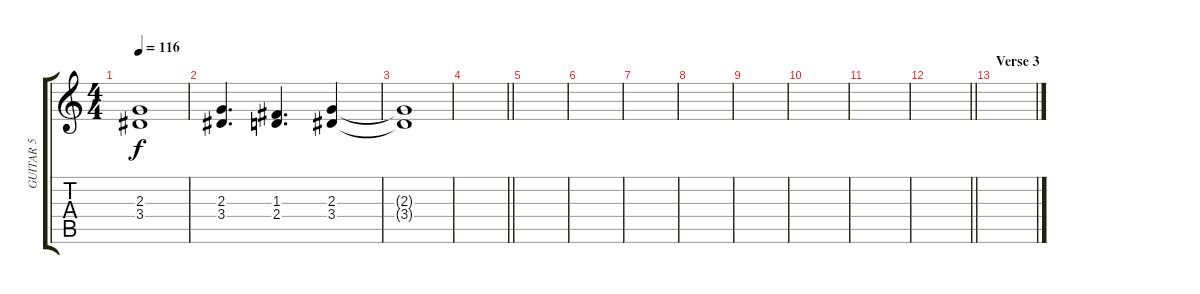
\track ("GUITAR 5" "GUITAR 5") {instrument acousticguitarnylon}
\staff {score tabs}
\tuning (D4 A3 F3 C3 G2 D2) {hide}
\ts (4 4)
\tempo 116
\clef g2
\ks c
(2.3{t} 3.4{t}).1{dy f} |
(2.3 3.4).4{d} (1.3 2.4).4{d} (2.3 3.4).4 |
(2.3{t} 3.4{t}).1 |
\barLineRight lightlight
|
|
|
|
|
|
|
|
\barLineRight lightlight
|
\section ("" "Verse 3")
